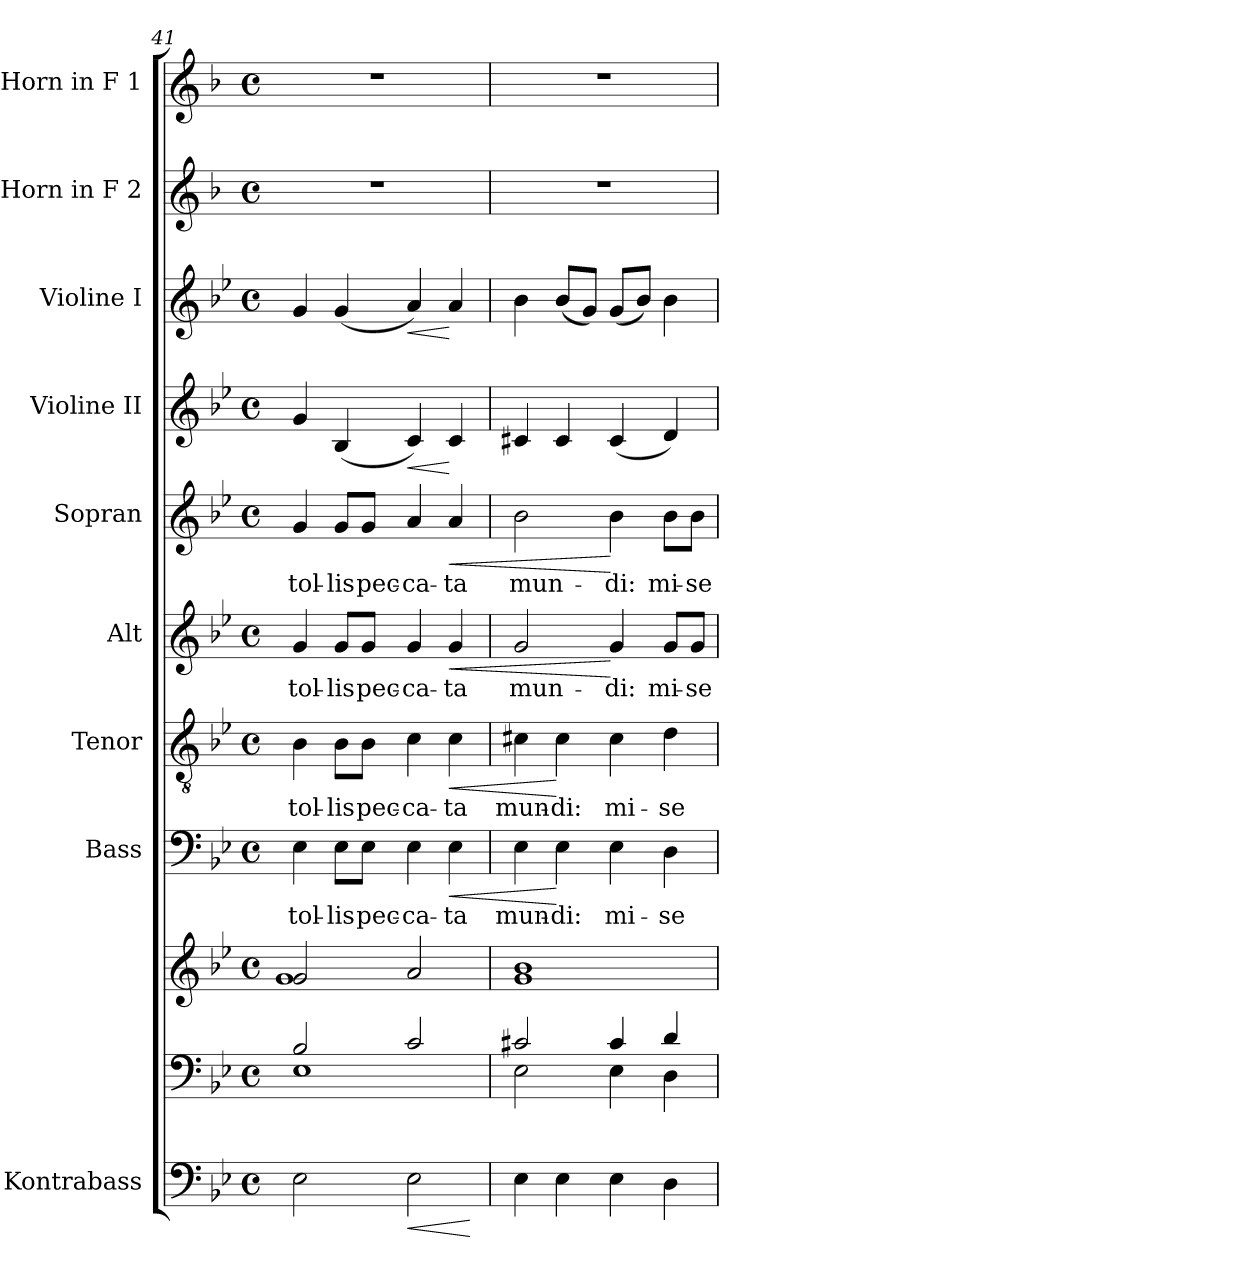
**kern	**dynam	**kern	**kern	**kern	**text	**dynam	**kern	**text	**dynam	**kern	**text	**dynam	**kern	**text	**dynam	**kern	**dynam	**kern	**dynam	**kern	**kern
*part10	*part10	*part9	*part9	*part8	*part8	*part8	*part7	*part7	*part7	*part6	*part6	*part6	*part5	*part5	*part5	*part4	*part4	*part3	*part3	*part2	*part1
*staff11	*staff11	*staff10	*staff9	*staff8	*staff8	*staff8	*staff7	*staff7	*staff7	*staff6	*staff6	*staff6	*staff5	*staff5	*staff5	*staff4	*staff4	*staff3	*staff3	*staff2	*staff1
*I"Kontrabass	*	*	*	*I"Bass	*	*	*I"Tenor	*	*	*I"Alt	*	*	*I"Sopran	*	*	*I"Violine II	*	*I"Violine I	*	*I"Horn in F 2	*I"Horn in F 1
*I'Kb.	*	*	*	*I'B.	*	*	*I'T.	*	*	*I'A.	*	*	*I'S.	*	*	*I'Vl. II	*	*I'Vl. I	*	*	*
*clefF4	*	*clefF4	*clefG2	*clefF4	*	*	*clefGv2	*	*	*clefG2	*	*	*clefG2	*	*	*clefG2	*	*clefG2	*	*clefG2	*clefG2
*ITrd7c12	*	*	*	*	*	*	*	*	*	*	*	*	*	*	*	*	*	*	*	*ITrd4c7	*ITrd4c7
*k[b-e-]	*	*k[b-e-]	*k[b-e-]	*k[b-e-]	*	*	*k[b-e-]	*	*	*k[b-e-]	*	*	*k[b-e-]	*	*	*k[b-e-]	*	*k[b-e-]	*	*k[b-e-]	*k[b-e-]
*B-:	*	*B-:	*B-:	*B-:	*	*	*B-:	*	*	*B-:	*	*	*B-:	*	*	*B-:	*	*B-:	*	*B-:	*B-:
*M4/4	*	*M4/4	*M4/4	*M4/4	*	*	*M4/4	*	*	*M4/4	*	*	*M4/4	*	*	*M4/4	*	*M4/4	*	*M4/4	*M4/4
*met(c)	*	*met(c)	*met(c)	*met(c)	*	*	*met(c)	*	*	*met(c)	*	*	*met(c)	*	*	*met(c)	*	*met(c)	*	*met(c)	*met(c)
=41	=41	=41	=41	=41	=41	=41	=41	=41	=41	=41	=41	=41	=41	=41	=41	=41	=41	=41	=41	=41	=41
*	*	*^	*^	*	*	*	*	*	*	*	*	*	*	*	*	*	*	*	*	*	*
!	!	!	!	!	!	!	!LO:LY:b	!	!	!LO:LY:b	!	!	!LO:LY:b	!	!	!LO:LY:b	!	!	!	!	!	!	!
2EE-\	.	2B-/	1E-	2g/	1g	4E-\	tol-	.	4B-\	tol-	.	4g/	tol-	.	4g/	tol-	.	4g/	.	4g/	.	1r	1r
!	!	!	!	!	!	!	!LO:LY:b	!	!	!LO:LY:b	!	!	!LO:LY:b	!	!	!LO:LY:b	!	!	!	!	!	!	!
.	.	.	.	.	.	8E-\L	-lis	.	8B-\L	-lis	.	8g/L	-lis	.	8g/L	-lis	.	(<4B-/	.	(<4g/	.	.	.
!	!	!	!	!	!	!	!LO:LY:b	!	!	!LO:LY:b	!	!	!LO:LY:b	!	!	!LO:LY:b	!	!	!	!	!	!	!
.	.	.	.	.	.	8E-\J	pec-	.	8B-\J	pec-	.	8g/J	pec-	.	8g/J	pec-	.	.	.	.	.	.	.
!	!LO:HP:b	!	!	!	!	!	!LO:LY:b	!	!	!LO:LY:b	!	!	!LO:LY:b	!	!	!LO:LY:b	!	!	!LO:HP:b	!	!LO:HP:b	!	!
2EE-\	<	2c/	.	2a/	.	4E-\	-ca-	.	4c\	-ca-	.	4g/	-ca-	.	4a/	-ca-	.	4c/)	<	4a/)	<	.	.
!	!	!	!	!	!	!	!LO:LY:b	!LO:HP:b	!	!LO:LY:b	!LO:HP:b	!	!LO:LY:b	!LO:HP:b	!	!LO:LY:b	!LO:HP:b	!	!	!	!	!	!
.	.	.	.	.	.	4E-\	-ta	<	4c\	-ta	<	4g/	-ta	<	4a/	-ta	<	4c/	[	4a/	[	.	.
*	*	*v	*v	*	*	*	*	*	*	*	*	*	*	*	*	*	*	*	*	*	*	*	*
*	*	*	*v	*v	*	*	*	*	*	*	*	*	*	*	*	*	*	*	*	*	*	*
.	[	.	.	.	.	.	.	.	.	.	.	.	.	.	.	.	.	.	.	.	.
!!LO:PB:g=z
=42	=42	=42	=42	=42	=42	=42	=42	=42	=42	=42	=42	=42	=42	=42	=42	=42	=42	=42	=42	=42	=42
*	*	*^	*^	*	*	*	*	*	*	*	*	*	*	*	*	*	*	*	*	*	*
!	!	!	!	!	!	!	!LO:LY:b	!	!	!LO:LY:b	!	!	!LO:LY:b	!	!	!LO:LY:b	!	!	!	!	!	!	!
4EE-\	.	2c#X/	2E-\	1b-	1g	4E-\	mun-	.	4c#X\	mun-	.	2g/	mun-	.	2b-\	mun-	.	4c#X/	.	4b-\	.	1r	1r
!	!	!	!	!	!	!	!LO:LY:b	!	!	!LO:LY:b	!	!	!	!	!	!	!	!	!	!	!	!	!
4EE-\	.	.	.	.	.	4E-\	-di:	[	4c#\	-di:	[	.	.	.	.	.	.	4c#/	.	(<8b-/L	.	.	.
.	.	.	.	.	.	.	.	.	.	.	.	.	.	.	.	.	.	.	.	8g/J)	.	.	.
!	!	!	!	!	!	!	!LO:LY:b	!	!	!LO:LY:b	!	!	!LO:LY:b	!	!	!LO:LY:b	!	!	!	!	!	!	!
4EE-\	.	4c#/	4E-\	.	.	4E-\	mi-	.	4c#\	mi-	.	4g/	-di:	[	4b-\	-di:	[	(<4c#/	.	(<8g/L	.	.	.
.	.	.	.	.	.	.	.	.	.	.	.	.	.	.	.	.	.	.	.	8b-/J)	.	.	.
!	!	!	!	!	!	!	!LO:LY:b	!	!	!LO:LY:b	!	!	!LO:LY:b	!	!	!LO:LY:b	!	!	!	!	!	!	!
4DD\	.	4d/	4D\	.	.	4D\	-se-	.	4d\	-se-	.	8g/L	mi-	.	8b-\L	mi-	.	4d/)	.	4b-\	.	.	.
!	!	!	!	!	!	!	!	!	!	!	!	!	!LO:LY:b	!	!	!LO:LY:b	!	!	!	!	!	!	!
.	.	.	.	.	.	.	.	.	.	.	.	8g/J	-se-	.	8b-\J	-se-	.	.	.	.	.	.	.
*	*	*v	*v	*	*	*	*	*	*	*	*	*	*	*	*	*	*	*	*	*	*	*	*
*	*	*	*v	*v	*	*	*	*	*	*	*	*	*	*	*	*	*	*	*	*	*	*
=	=	=	=	=	=	=	=	=	=	=	=	=	=	=	=	=	=	=	=	=	=
*-	*-	*-	*-	*-	*-	*-	*-	*-	*-	*-	*-	*-	*-	*-	*-	*-	*-	*-	*-	*-	*-
